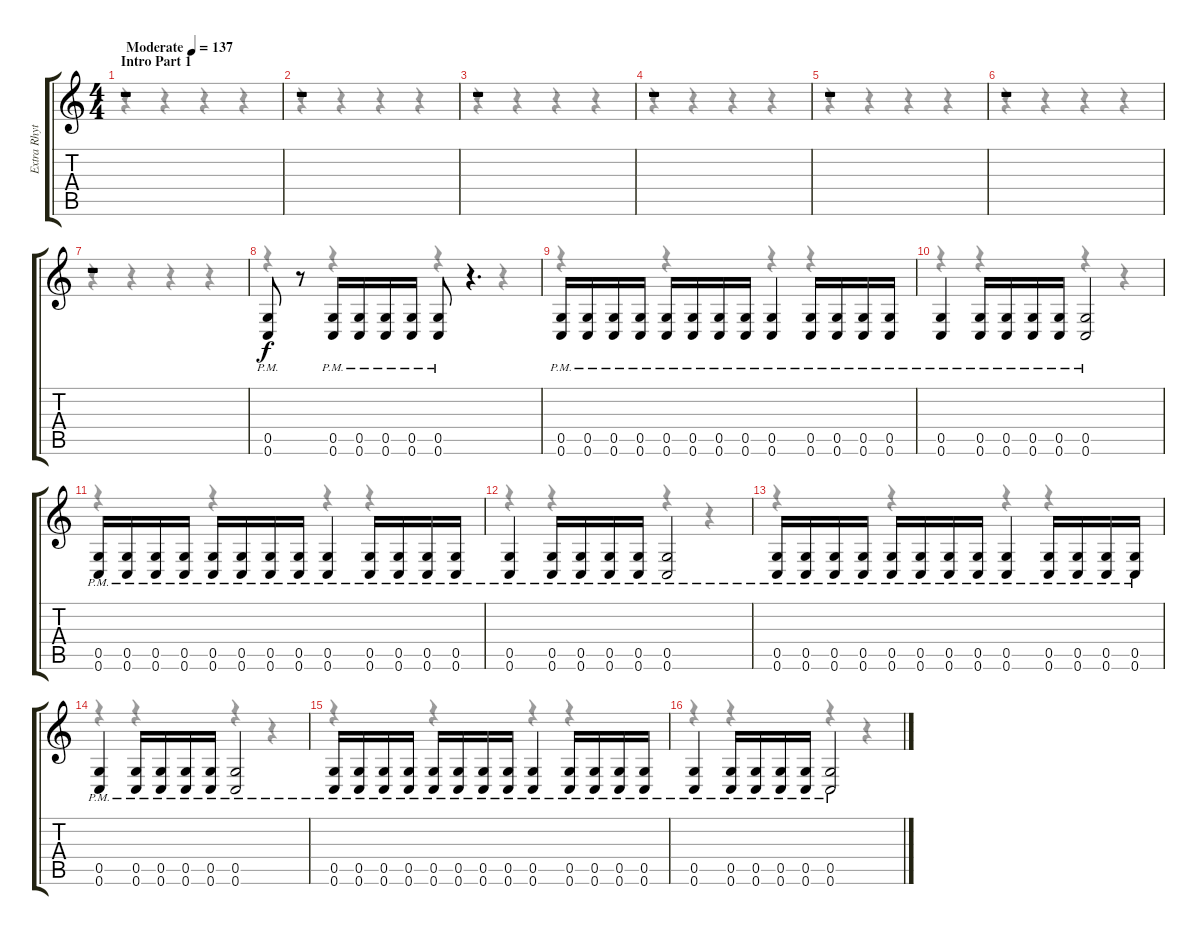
\track ("Extra Rhythm" "Extra Rhyt") {instrument distortionguitar}
\staff {score tabs}
\tuning (D4 A3 F3 C3 G2 C2) {hide}
\voice
\ts (4 4)
\section ("" "Intro Part 1")
\tempo (137 "Moderate")
\clef g2
\ks c
r.1{dy f instrument distortionguitar} |
r.1 |
r.1 |
r.1 |
r.1 |
r.1 |
r.1 |
(0.5{pm} 0.6{pm}).8 r.8 (0.5{pm} 0.6{pm}).16 (0.5{pm} 0.6{pm}).16 (0.5{pm} 0.6{pm}).16 (0.5{pm} 0.6{pm}).16 (0.5{pm} 0.6{pm}).8 r.4{d} |
(0.5{pm} 0.6{pm}).16 (0.5{pm} 0.6{pm}).16 (0.5{pm} 0.6{pm}).16 (0.5{pm} 0.6{pm}).16 (0.5{pm} 0.6{pm}).16 (0.5{pm} 0.6{pm}).16 (0.5{pm} 0.6{pm}).16 (0.5{pm} 0.6{pm}).16 (0.5{pm} 0.6{pm}).4 (0.5{pm} 0.6{pm}).16 (0.5{pm} 0.6{pm}).16 (0.5{pm} 0.6{pm}).16 (0.5{pm} 0.6{pm}).16 |
(0.5{pm} 0.6{pm}).4 (0.5{pm} 0.6{pm}).16 (0.5{pm} 0.6{pm}).16 (0.5{pm} 0.6{pm}).16 (0.5{pm} 0.6{pm}).16 (0.5{pm} 0.6{pm}).2 |
(0.5{pm} 0.6{pm}).16 (0.5{pm} 0.6{pm}).16 (0.5{pm} 0.6{pm}).16 (0.5{pm} 0.6{pm}).16 (0.5{pm} 0.6{pm}).16 (0.5{pm} 0.6{pm}).16 (0.5{pm} 0.6{pm}).16 (0.5{pm} 0.6{pm}).16 (0.5{pm} 0.6{pm}).4 (0.5{pm} 0.6{pm}).16 (0.5{pm} 0.6{pm}).16 (0.5{pm} 0.6{pm}).16 (0.5{pm} 0.6{pm}).16 |
(0.5{pm} 0.6{pm}).4 (0.5{pm} 0.6{pm}).16 (0.5{pm} 0.6{pm}).16 (0.5{pm} 0.6{pm}).16 (0.5{pm} 0.6{pm}).16 (0.5{pm} 0.6{pm}).2 |
(0.5{pm} 0.6{pm}).16 (0.5{pm} 0.6{pm}).16 (0.5{pm} 0.6{pm}).16 (0.5{pm} 0.6{pm}).16 (0.5{pm} 0.6{pm}).16 (0.5{pm} 0.6{pm}).16 (0.5{pm} 0.6{pm}).16 (0.5{pm} 0.6{pm}).16 (0.5{pm} 0.6{pm}).4 (0.5{pm} 0.6{pm}).16 (0.5{pm} 0.6{pm}).16 (0.5{pm} 0.6{pm}).16 (0.5{pm} 0.6{pm}).16 |
(0.5{pm} 0.6{pm}).4 (0.5{pm} 0.6{pm}).16 (0.5{pm} 0.6{pm}).16 (0.5{pm} 0.6{pm}).16 (0.5{pm} 0.6{pm}).16 (0.5{pm} 0.6{pm}).2 |
(0.5{pm} 0.6{pm}).16 (0.5{pm} 0.6{pm}).16 (0.5{pm} 0.6{pm}).16 (0.5{pm} 0.6{pm}).16 (0.5{pm} 0.6{pm}).16 (0.5{pm} 0.6{pm}).16 (0.5{pm} 0.6{pm}).16 (0.5{pm} 0.6{pm}).16 (0.5{pm} 0.6{pm}).4 (0.5{pm} 0.6{pm}).16 (0.5{pm} 0.6{pm}).16 (0.5{pm} 0.6{pm}).16 (0.5{pm} 0.6{pm}).16 |
(0.5{pm} 0.6{pm}).4 (0.5{pm} 0.6{pm}).16 (0.5{pm} 0.6{pm}).16 (0.5{pm} 0.6{pm}).16 (0.5{pm} 0.6{pm}).16 (0.5{pm} 0.6{pm}).2
\voice
\clef g2
\ottava regular
\simile none
\ks c
r.4{dy f} r.4 r.4 r.4 |
r.4 r.4 r.4 r.4 |
r.4 r.4 r.4 r.4 |
r.4 r.4 r.4 r.4 |
r.4 r.4 r.4 r.4 |
r.4 r.4 r.4 r.4 |
r.4 r.4 r.4 r.4 |
r.4 r.4 r.4 r.4 |
r.4 r.4 r.4 r.4 |
r.4 r.4 r.4 r.4 |
r.4 r.4 r.4 r.4 |
r.4 r.4 r.4 r.4 |
r.4 r.4 r.4 r.4 |
r.4 r.4 r.4 r.4 |
r.4 r.4 r.4 r.4 |
r.4 r.4 r.4 r.4
